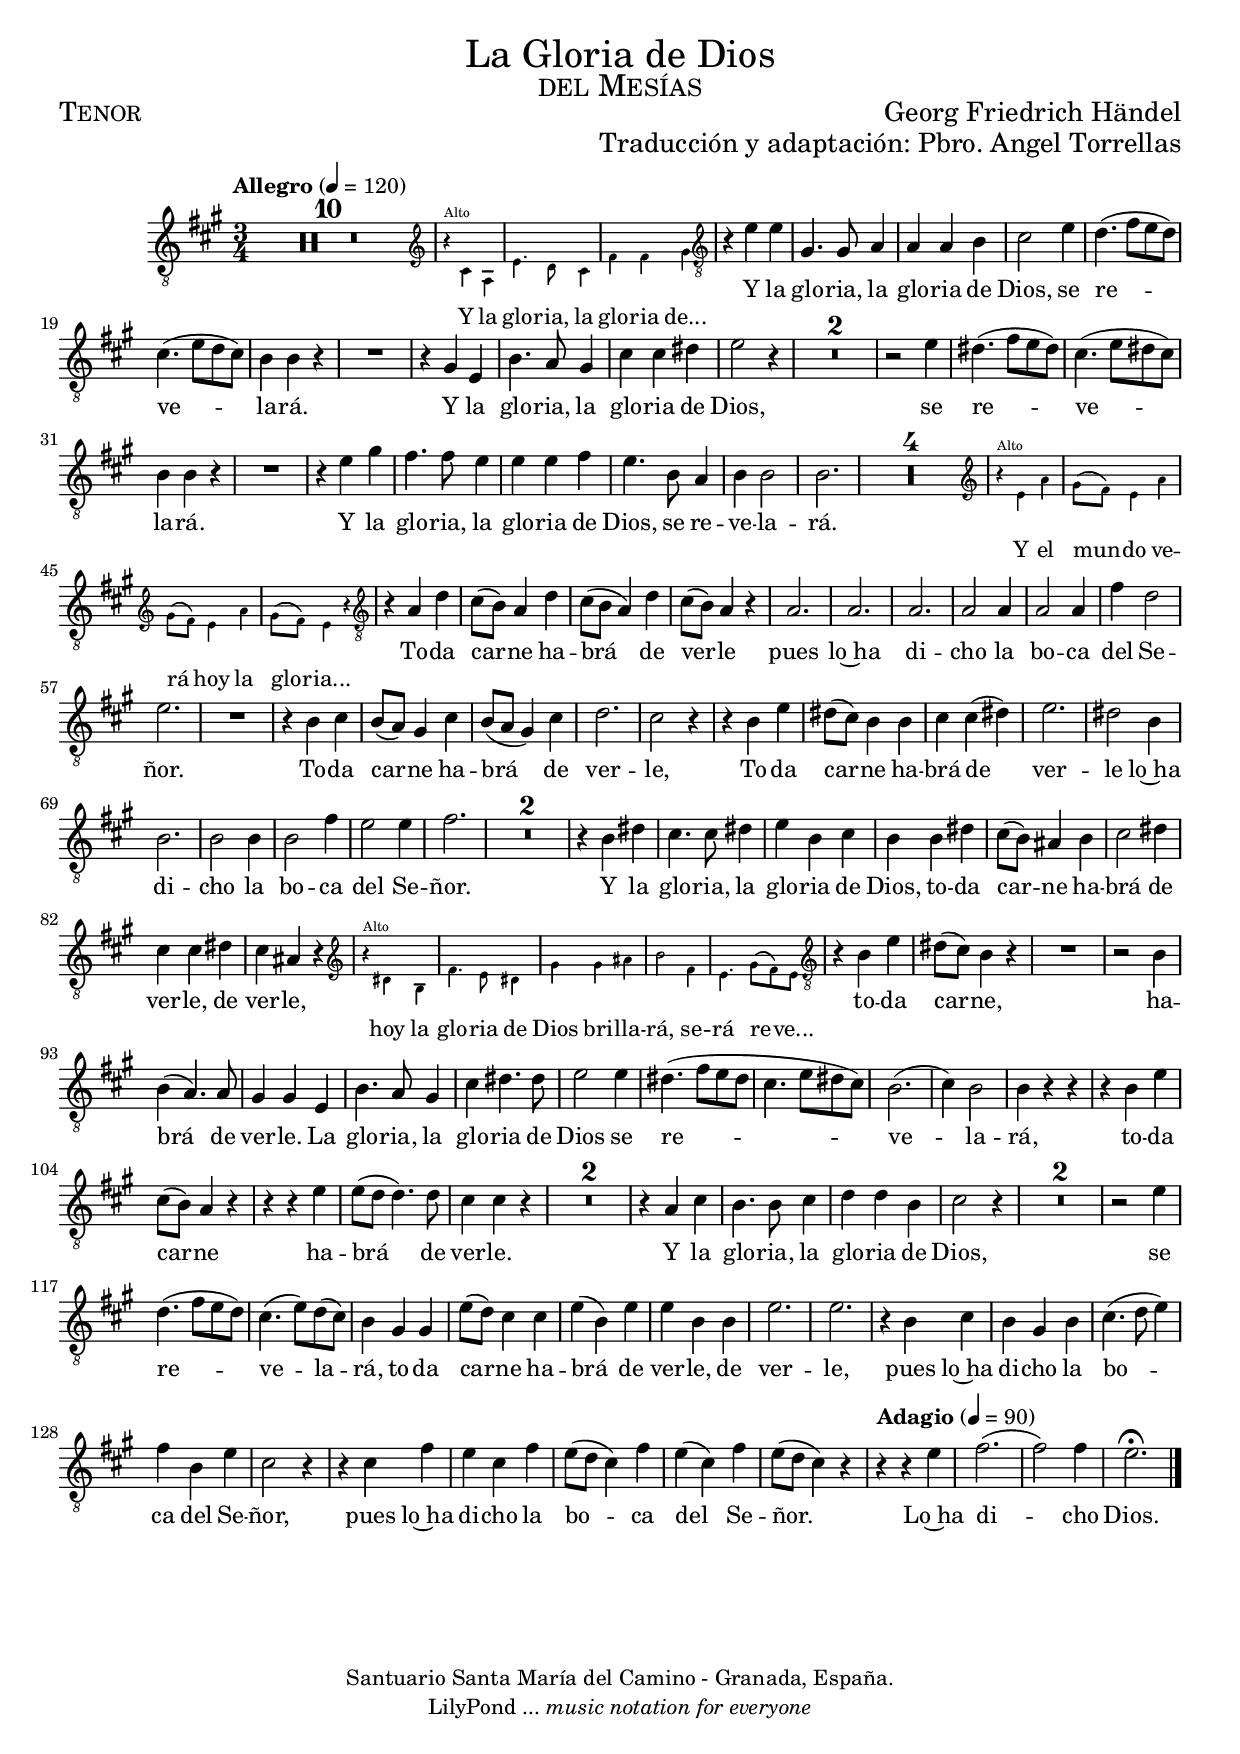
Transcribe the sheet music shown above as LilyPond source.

% ****************************************************************
%	Hoy la Gloria de Dios brillara - Tenor
%	by serach.sam@
% ****************************************************************
\language "espanol"
\version "2.19.49"

tenor = \relative do' {
  \clef "treble_8"
  
  \compressFullBarRests
  \dynamicUp
  % Music follows here.
  R2.*10 		| % 13
  
  <<
    { s2.*3 \cueClefUnset }
    \new CueVoice = "alto" {
      \cueClef "treble"
      \stemDown
      r4^"Alto" dos la	|
      mi'4. re8 dos4	|
      fas4 fas sols	|
    }
    \new Lyrics \lyricsto "alto" { 
      \override LyricText.font-size = #0.5
      Y la glo -- ria, la glo -- ria de... 
    }
  >>
  
  r4 mi4 mi4 		| % 14
  sols,4. sols8 la4 	| % 15
  la4 la4 si4 		| % 16
  dos2 mi4 		| % 17
  re4.( fas8 mi8 re8) 	| % 18
  dos4.( mi8 re8 dos8) 	| % 19
  si4 si4 r4 		| % 20
  R2. 			| % 21
  r4 sols4 mi4 		| % 22
  si'4. la8 sols4 	| % 23
  dos4 dos4 res4 	| % 24
  mi2 r4 		| % 25
  R2.*2			|
  r2 mi4 		| % 28
  res4.( fas8 mi8 res8) 	| % 29
  dos4.( mi8 res8 dos8) 	| % 30
  si4 si4 r4 		| % 31
  R2. 			| % 32
  r4 mi4 sols4 		| % 33
  fas4. fas8 mi4 	| % 34
  mi4 mi4 fas4 		| % 35
  mi4. si8 la4 		| % 36
  si4 si2 		| % 37
  si2. 			| % 38
  R2.*4 			| % 46
  
  <<
    { s2.*4 \cueClefUnset }
    \new CueVoice = "alto" {
      \cueClef "treble"
      \stemDown
      r4^"Alto" mi4 la	|
      sols8( fas) mi4 la	|
      sols8( fas) mi4 la	|
      sols8( fas) mi4 r	|
    }
    \new Lyrics \lyricsto "alto" { 
      \override LyricText.font-size = #0.5
      Y el mun -- do ve -- rá hoy la glo -- ria...
    }
  >>
  
  r4 la,4 re4 		| % 47
  dos8( si8) la4 re4 	| % 48
  dos8( si8 la4) re4 	| % 49
  dos8( si8) la4 r4 	| % 50
  la2. 			| % 51
  la2. 			| % 52
  la2. 			| % 53
  la2 la4 		| % 54
  la2 la4 		| % 55
  fas'4 re2 		| % 56
  mi2. 			| % 57
  R2. 			| % 58
  r4 si4 dos4 		| % 59
  si8( la8) sols4 dos4 	| % 60
  si8( la8 sols4) dos4 	| % 61
  re2. 			| % 62
  dos2 r4 		| % 63
  r4 si4 mi4 		| % 64
  res8( dos8) si4 si4 	| % 65
  dos4 dos4( res4) 	| % 66
  mi2. 			| % 67
  res2 si4 		| % 68
  si2. 			| % 69
  si2 si4 		| % 70
  si2 fas'4 		| % 71
  mi2 mi4 		| % 72
  fas2. 			| % 73
  R2.*2 			| % 75
  r4 si,4 res4 		| % 76
  dos4. dos8 res4 	| % 77
  mi4 si4 dos4 		| % 78
  si4 si4 res4 		| % 79
  dos8( si8) las4 si4 	| % 80
  dos2 res4	 	| % 81
  dos4 dos res4 		| % 82
  dos4 las4 r4 		| % 83
  
  <<
    { s2.*5 \cueClefUnset }
    \new CueVoice = "alto" {
      \cueClef "treble"
      \stemDown
      r4^"Alto" res si		|
      fas'4. mi8 res4		|
      sols4 sols las		|
      si2 fas4			|
      mi4. sols8( fas) mi	|
    }
    \new Lyrics \lyricsto "alto" { 
      \override LyricText.font-size = #0.5
      hoy la glo -- ria de Dios bri -- lla -- rá, se -- rá re -- ve...
    }
  >>
  
  r4 si4 mi4 		| % 89
  res8( dos8) si4 r4 	| % 90
  R2. 			| % 91
  r2 si4 		| % 92
  si4( la4.) la8 		| % 93
  sols4 sols4 mi4 	| % 94
  si'4. la8 sols4 	| % 95
  dos4 res4. res8 	| % 96
  mi2 mi4 		| % 97
  res4.( fas8 mi8 res8 	| % 98
  dos4. mi8 res8 dos8) 	| % 99
  si2.( 			| % 100
  dos4) si2 		| % 101
  si4 r4 r 		| % 102
  r4 si4 mi4 		| % 103
  dos8( si8) la4 r4 	| % 104
  r4 r mi' 		| % 105
  mi8( re8 re4.) re8 	| % 106
  dos4 dos4 r4 		| % 107
  R2.*2 			| % 109
  r4 la4 dos4 		| % 110
  si4. si8 dos4 		| % 111
  re4 re4 si4 		| % 112
  dos2 r4 		| % 113
  R2.*2 			| % 115
  r2 mi4 		| % 116
  re4.( fas8 mi8 re8) 	| % 117
  dos4.( mi8) re8( dos8)	| % 118
  si4 sols4 sols4 	| % 119
  mi'8( re8) dos4 dos4 	| % 120
  mi4( si4) mi4 		| % 121
  mi4 si4 si4 		| % 122
  mi2. 			| % 123
  mi2. 			| % 124
  r4 si4 dos4 		| % 125
  si4 sols4 si4 		| % 126
  dos4.( re8 mi4) 	| % 127
  fas4 si,4 mi4 		| % 128
  dos2 r4		| % 129
  r4 dos4 fas4 		| % 130
  mi4 dos4 fas4 		| % 131
  mi8( re8 dos4) fas4 	| % 132
  mi4( dos4) fas4 	| % 133
  mi8( re8 dos4) r4 	| % 134
  r4 r mi 		| % 135
  fas2.( 		| % 136
  fas2) fas4 		| % 137
  mi2.\fermata 		| % 138
}

letratenor = \lyricmode {
  % Lyrics follow here.
  Y la glo -- ria, la glo -- ria de Dios, se re -- ve -- la -- rá.
  Y la glo -- ria, la glo -- ria de Dios, se re -- ve -- la -- rá.
  Y la glo -- ria, la glo -- ria de Dios, se re -- ve -- la -- rá.
  To -- da car -- ne ha -- brá de ver -- le pues lo~ha di -- cho la bo -- ca del Se -- ñor.
  To -- da car -- ne ha -- brá de ver -- le,
  To -- da car -- ne ha -- brá de ver -- le lo~ha di -- cho la bo -- ca del Se -- ñor.
  Y la glo -- ria, la glo -- ria de Dios, to -- da car -- ne ha -- brá de ver -- le, de ver -- le,
  to -- da car -- ne, ha -- brá de ver -- le. La glo -- ria, 
  la glo -- ria de Dios se re -- ve -- la -- rá,
  to -- da car -- ne ha -- brá de ver -- le.
  Y la glo -- ria, la glo -- ria de Dios, 
  se re -- ve -- la -- rá, to -- da car -- ne ha -- brá de ver -- le, de ver -- le,
  pues lo~ha di -- cho la bo -- ca del Se -- ñor,
  pues lo~ha di -- cho la bo -- ca del Se -- ñor. Lo~ha di -- cho Dios.
}
 


#(set-global-staff-size 18.7)

\markup { \fill-line { \center-column { \fontsize #5 "La Gloria de Dios" \fontsize #3 \caps "del Mesías" } } }
\markup { \fill-line { \fontsize #2 \smallCaps "Tenor" \fontsize #2 "Georg Friedrich Händel"  } }
\markup { \fill-line { " " \right-column { \fontsize #2 "Traducción y adaptación: Pbro. Angel Torrellas"  } } }

\header {
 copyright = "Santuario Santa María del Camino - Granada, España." 
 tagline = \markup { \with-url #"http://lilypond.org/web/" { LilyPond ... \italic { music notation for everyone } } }
 breakbefore = ##t
}

% parametros globales
global = {
  \key la \major
  \time 3/4
  \tempo "Allegro" 4=120
  s2.*134
  \tempo "Adagio" 4=90
  s2.*4
  \bar "|."
}

\score {
  \new Staff <<
    \set Staff.midiInstrument = "choir aahs"
    \new Voice = "tenor" << \global \tenor >>
    \new Lyrics \lyricsto "tenor" \letratenor
  >>
  \midi {}
  \layout {}
}

\paper {
  #( set-default-paper-size "letter" )
}
 
